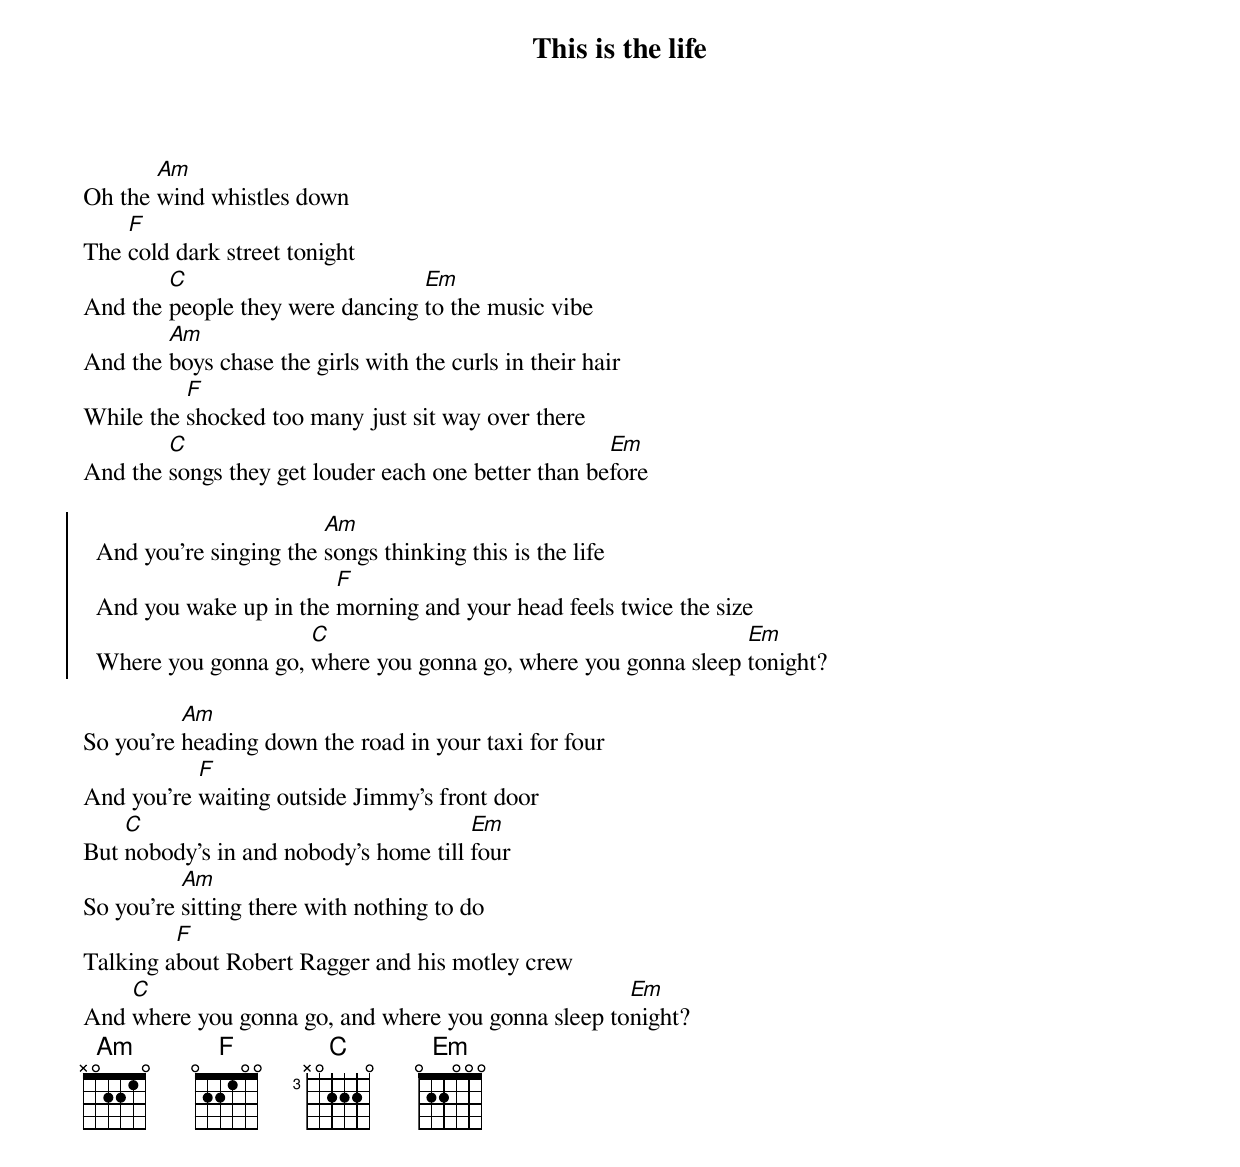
{title: This is the life}
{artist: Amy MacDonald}
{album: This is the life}
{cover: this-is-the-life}
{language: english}
{columns: 1}
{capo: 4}
{define: Am frets X 0 2 2 1 0}
{define: F base-fret 1 frets 0 2 2 1 0 0}
{define: C base-fret 3 frets X 0 2 2 2 0}
{define: Em frets 0 2 2 0 0 0}

Oh the [Am]wind whistles down
The [F]cold dark street tonight
And the [C]people they were dancing [Em]to the music vibe
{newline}
And the [Am]boys chase the girls with the curls in their hair
While the [F]shocked too many just sit way over there
And the [C]songs they get louder each one better than be[Em]fore

{start_of_chorus}
  And you're singing the [Am]songs thinking this is the life
  And you wake up in the [F]morning and your head feels twice the size
  Where you gonna go, [C]where you gonna go, where you gonna sleep [Em]tonight?
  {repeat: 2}
{end_of_chorus}

So you're [Am]heading down the road in your taxi for four
And you're [F]waiting outside Jimmy's front door
But [C]nobody's in and nobody's home till [Em]four
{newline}
So you're [Am]sitting there with nothing to do
Talking a[F]bout Robert Ragger and his motley crew
And [C]where you gonna go, and where you gonna sleep to[Em]night?
